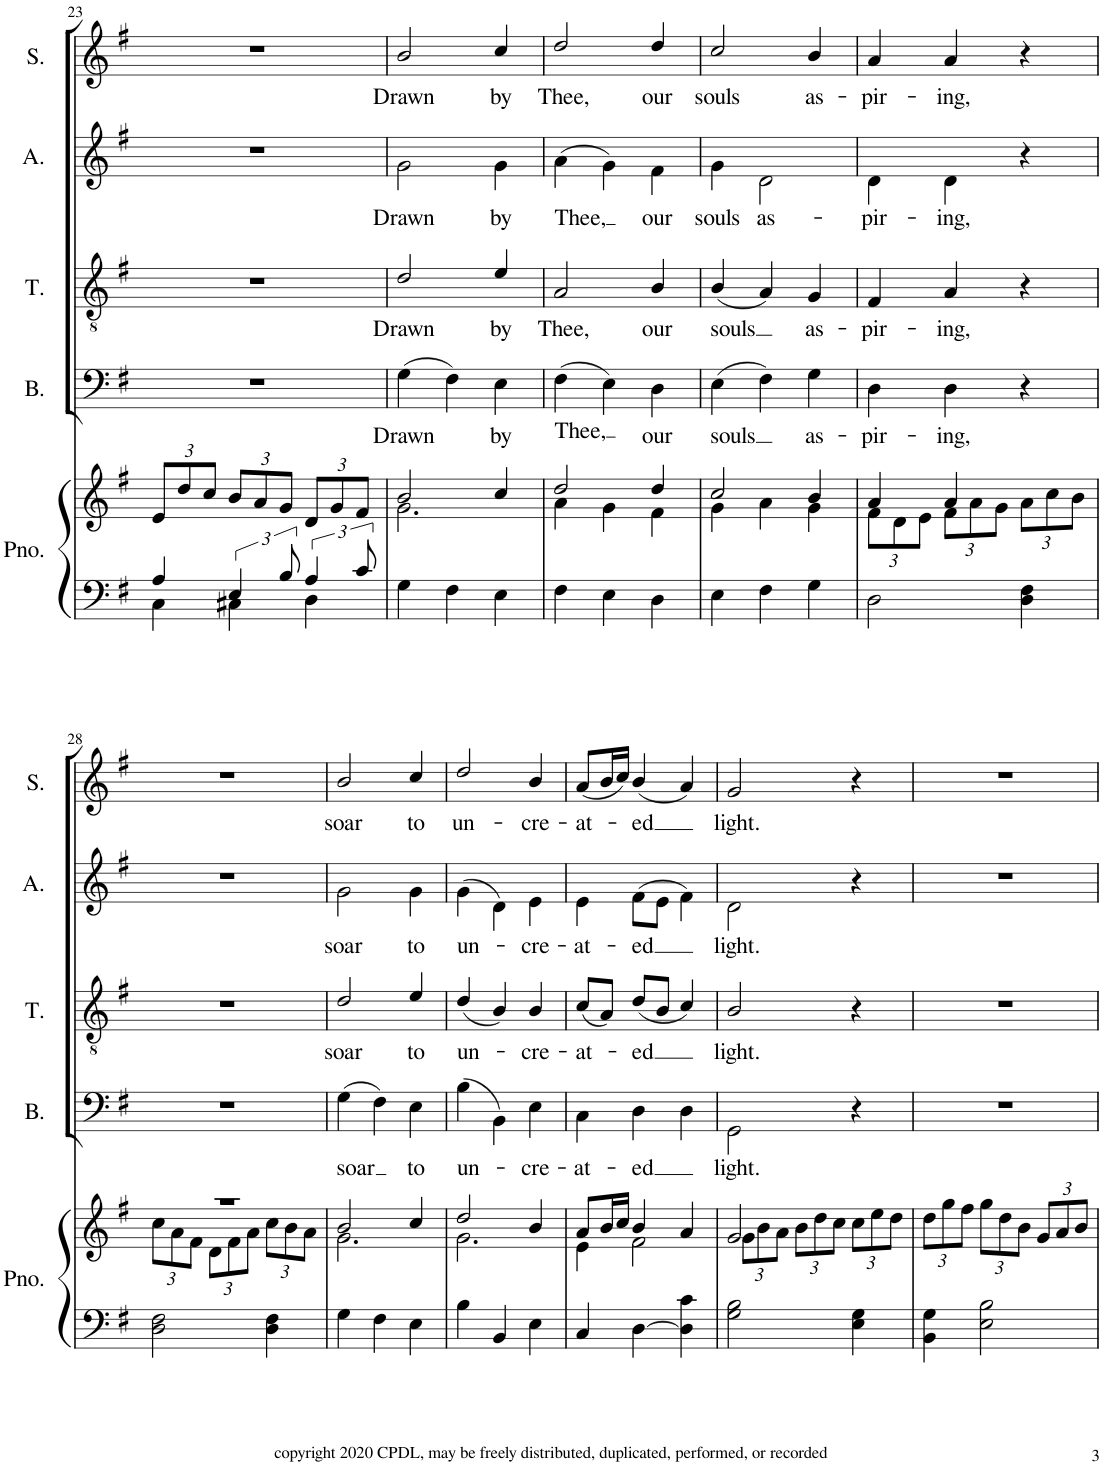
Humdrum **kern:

**kern	**kern	**kern	**text	**kern	**text	**kern	**text	**kern	**text
*part5	*part5	*part4	*part4	*part3	*part3	*part2	*part2	*part1	*part1
*staff6	*staff5	*staff4	*staff4	*staff3	*staff3	*staff2	*staff2	*staff1	*staff1
*I"Piano	*	*I"Bass	*	*I"Tenor	*	*I"Alto	*	*I"Soprano	*
*I'Pno.	*	*I'B.	*	*I'T.	*	*I'A.	*	*I'S.	*
!!LO:PB:g=z
*clefF4	*clefG2	*clefF4	*	*clefGv2	*	*clefG2	*	*clefG2	*
*k[f#]	*k[f#]	*k[f#]	*	*k[f#]	*	*k[f#]	*	*k[f#]	*
*G:	*G:	*G:	*	*G:	*	*G:	*	*G:	*
*M3/4	*M3/4	*M3/4	*	*M3/4	*	*M3/4	*	*M3/4	*
=23	=23	=23	=23	=23	=23	=23	=23	=23	=23
*^	*	*	*	*	*	*	*	*	*
*	*	*Xbrackettup	*	*	*	*	*	*	*	*
4A/	4C\	12e/L	2.r	.	2.r	.	2.r	.	2.r	.
.	.	12dd/	.	.	.	.	.	.	.	.
.	.	12cc/J	.	.	.	.	.	.	.	.
6E/	4C#X\	12b/L	.	.	.	.	.	.	.	.
.	.	12a/	.	.	.	.	.	.	.	.
12B/	.	12g/J	.	.	.	.	.	.	.	.
6A/	4D\	12d/L	.	.	.	.	.	.	.	.
.	.	12g/	.	.	.	.	.	.	.	.
12c/	.	12f#/J	.	.	.	.	.	.	.	.
*v	*v	*	*	*	*	*	*	*	*	*
=24	=24	=24	=24	=24	=24	=24	=24	=24	=24
*	*^	*	*	*	*	*	*	*	*
!	!	!	!	!LO:LY:b	!	!LO:LY:b	!	!LO:LY:b	!	!LO:LY:b
4G\	2b/	2.g\	(4G\	Drawn	2d/	Drawn	2g\	Drawn	2b/	Drawn
4F#\	.	.	4F#\)	.	.	.	.	.	.	.
!	!	!	!	!LO:LY:b	!	!LO:LY:b	!	!LO:LY:b	!	!LO:LY:b
4E\	4cc/	.	4E\	by	4e/	by	4g\	by	4cc/	by
=25	=25	=25	=25	=25	=25	=25	=25	=25	=25	=25
!	!	!	!	!LO:LY:b	!	!LO:LY:b	!	!LO:LY:b	!	!LO:LY:b
4F#\	2dd/	4a\	(4F#\	Thee,	2A/	Thee,	(4a\	Thee,	2dd/	Thee,
4E\	.	4g\	4E\)	.	.	.	4g\)	.	.	.
!	!	!	!	!LO:LY:b	!	!LO:LY:b	!	!LO:LY:b	!	!LO:LY:b
4D\	4dd/	4f#\	4D\	our	4B/	our	4f#\	our	4dd/	our
=26	=26	=26	=26	=26	=26	=26	=26	=26	=26	=26
!	!	!	!	!LO:LY:b	!	!LO:LY:b	!	!LO:LY:b	!	!LO:LY:b
4E\	2cc/	4g\	(4E\	souls	(4B/	souls	4g\	souls	2cc/	souls
!	!	!	!	!	!	!	!	!LO:LY:b	!	!
4F#\	.	4a\	4F#\)	.	4A/)	.	2d\	as-	.	.
!	!	!	!	!LO:LY:b	!	!LO:LY:b	!	!	!	!LO:LY:b
4G\	4b/	4g\	4G\	as-	4G/	as-	.	.	4b/	as-
=27	=27	=27	=27	=27	=27	=27	=27	=27	=27	=27
!	!	!	!	!LO:LY:b	!	!LO:LY:b	!	!LO:LY:b	!	!LO:LY:b
2D\	4a/	12f#\L	4D\	-pir-	4F#/	-pir-	4d\	-pir-	4a/	-pir-
.	.	12d\	.	.	.	.	.	.	.	.
.	.	12e\J	.	.	.	.	.	.	.	.
!	!	!	!	!LO:LY:b	!	!LO:LY:b	!	!LO:LY:b	!	!LO:LY:b
.	4a/	12f#\L	4D\	-ing,	4A/	-ing,	4d\	-ing,	4a/	-ing,
.	.	12a\	.	.	.	.	.	.	.	.
.	.	12g\J	.	.	.	.	.	.	.	.
4D\ 4F#\	4ryy	12a\L	4r	.	4r	.	4r	.	4r	.
.	.	12cc\	.	.	.	.	.	.	.	.
.	.	12b\J	.	.	.	.	.	.	.	.
!!LO:LB:g=z
=28	=28	=28	=28	=28	=28	=28	=28	=28	=28	=28
2D\ 2F#\	2.r	12cc\L	2.r	.	2.r	.	2.r	.	2.r	.
.	.	12a\	.	.	.	.	.	.	.	.
.	.	12f#\J	.	.	.	.	.	.	.	.
.	.	12d\L	.	.	.	.	.	.	.	.
.	.	12f#\	.	.	.	.	.	.	.	.
.	.	12a\J	.	.	.	.	.	.	.	.
4D\ 4F#\	.	12cc\L	.	.	.	.	.	.	.	.
.	.	12b\	.	.	.	.	.	.	.	.
.	.	12a\J	.	.	.	.	.	.	.	.
=29	=29	=29	=29	=29	=29	=29	=29	=29	=29	=29
!	!	!	!	!LO:LY:b	!	!LO:LY:b	!	!LO:LY:b	!	!LO:LY:b
4G\	2b/	2.g\	(4G\	soar	2d/	soar	2g\	soar	2b/	soar
4F#\	.	.	4F#\)	.	.	.	.	.	.	.
!	!	!	!	!LO:LY:b	!	!LO:LY:b	!	!LO:LY:b	!	!LO:LY:b
4E\	4cc/	.	4E\	to	4e/	to	4g\	to	4cc/	to
=30	=30	=30	=30	=30	=30	=30	=30	=30	=30	=30
!	!	!	!	!LO:LY:b	!	!LO:LY:b	!	!LO:LY:b	!	!LO:LY:b
4B\	2dd/	2.g\	(4B\	un-	(4d/	un-	(4g\	un-	2dd/	un-
4BB/	.	.	4BB\)	.	4B/)	.	4d\)	.	.	.
!	!	!	!	!LO:LY:b	!	!LO:LY:b	!	!LO:LY:b	!	!LO:LY:b
4E\	4b/	.	4E\	-cre-	4B/	-cre-	4e\	-cre-	4b/	-cre-
=31	=31	=31	=31	=31	=31	=31	=31	=31	=31	=31
!	!	!	!	!LO:LY:b	!	!LO:LY:b	!	!LO:LY:b	!	!LO:LY:b
4C/	8a/L	4e\	4C\	-at-	(8c/L	-at-	4e\	-at-	(8a/L	-at-
.	16b/L	.	.	.	8A/J)	.	.	.	16b/L	.
.	16cc/JJ	.	.	.	.	.	.	.	16cc/JJ)	.
!	!	!	!	!LO:LY:b	!	!LO:LY:b	!	!LO:LY:b	!	!LO:LY:b
[4D\	4b/	2f#\	4D\	-ed	(8d/L	-ed	(8f#\L	-ed	(4b/	-ed
.	.	.	.	.	8B/J	.	8e\J	.	.	.
4D\] 4c\	4a/	.	4D\	.	4c/)	.	4f#\)	.	4a/)	.
=32	=32	=32	=32	=32	=32	=32	=32	=32	=32	=32
!	!	!	!	!LO:LY:b	!	!LO:LY:b	!	!LO:LY:b	!	!LO:LY:b
2G\ 2B\	2g/	12g\L	2GG\	light.	2B/	light.	2d\	light.	2g/	light.
.	.	12b\	.	.	.	.	.	.	.	.
.	.	12a\J	.	.	.	.	.	.	.	.
.	.	12b\L	.	.	.	.	.	.	.	.
.	.	12dd\	.	.	.	.	.	.	.	.
.	.	12cc\J	.	.	.	.	.	.	.	.
4E\ 4G\	4ryy	12cc\L	4r	.	4r	.	4r	.	4r	.
.	.	12ee\	.	.	.	.	.	.	.	.
.	.	12dd\J	.	.	.	.	.	.	.	.
*	*v	*v	*	*	*	*	*	*	*	*
=33	=33	=33	=33	=33	=33	=33	=33	=33	=33
4BB\ 4G\	12dd\L	2.r	.	2.r	.	2.r	.	2.r	.
.	12gg\	.	.	.	.	.	.	.	.
.	12ff#\J	.	.	.	.	.	.	.	.
2E\ 2B\	12gg\L	.	.	.	.	.	.	.	.
.	12dd\	.	.	.	.	.	.	.	.
.	12b\J	.	.	.	.	.	.	.	.
.	12g/L	.	.	.	.	.	.	.	.
.	12a/	.	.	.	.	.	.	.	.
.	12b/J	.	.	.	.	.	.	.	.
=	=	=	=	=	=	=	=	=	=
*-	*-	*-	*-	*-	*-	*-	*-	*-	*-
